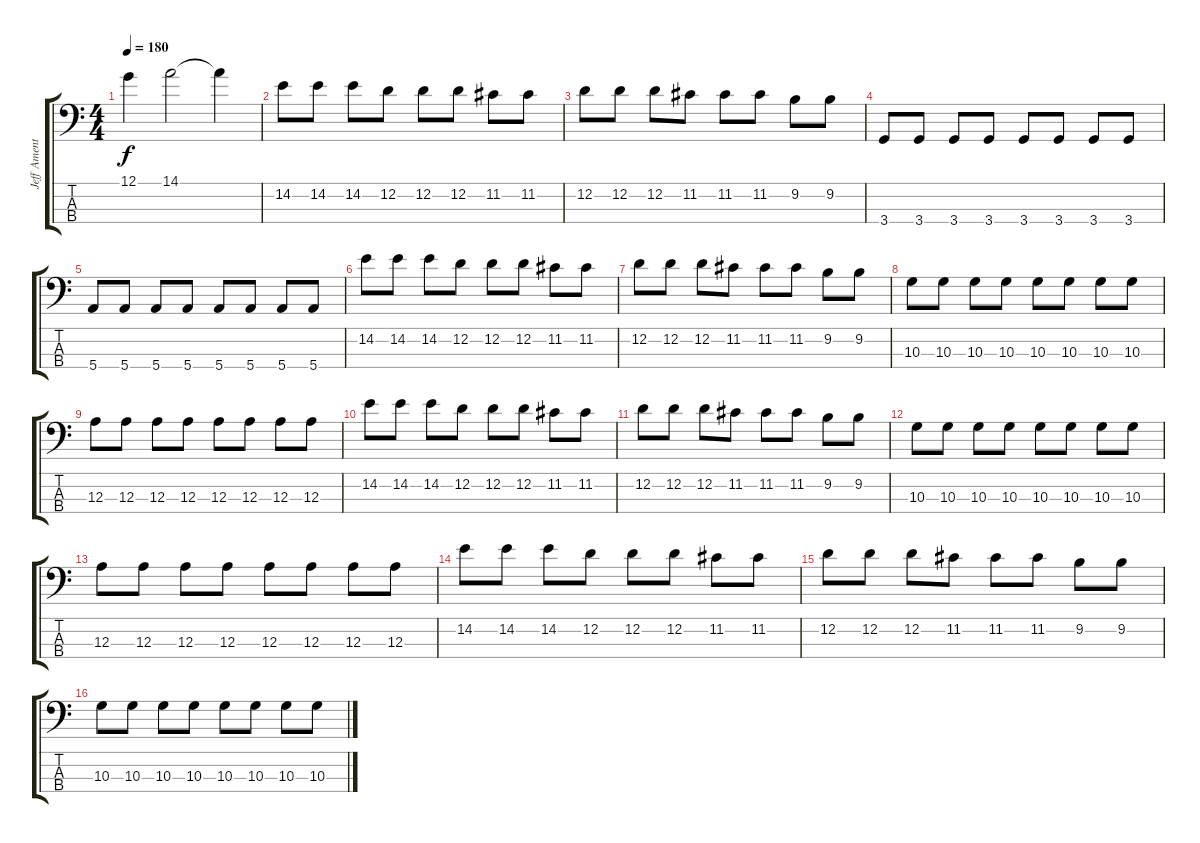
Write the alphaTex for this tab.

\track ("Jeff Ament" "Jeff Ament") {instrument electricbassfinger}
\staff {score tabs}
\tuning (G2 D2 A1 E1) {hide}
\ts (4 4)
\tempo 180
\clef f4
\ks c
12.1{t}.4{dy f} 14.1.2 14.1{t}.4 |
14.2.8 14.2.8 14.2.8 12.2.8 12.2.8 12.2.8 11.2.8 11.2.8 |
12.2.8 12.2.8 12.2.8 11.2.8 11.2.8 11.2.8 9.2.8 9.2.8 |
3.4.8 3.4.8 3.4.8 3.4.8 3.4.8 3.4.8 3.4.8 3.4.8 |
5.4.8 5.4.8 5.4.8 5.4.8 5.4.8 5.4.8 5.4.8 5.4.8 |
14.2.8 14.2.8 14.2.8 12.2.8 12.2.8 12.2.8 11.2.8 11.2.8 |
12.2.8 12.2.8 12.2.8 11.2.8 11.2.8 11.2.8 9.2.8 9.2.8 |
10.3.8 10.3.8 10.3.8 10.3.8 10.3.8 10.3.8 10.3.8 10.3.8 |
12.3.8 12.3.8 12.3.8 12.3.8 12.3.8 12.3.8 12.3.8 12.3.8 |
14.2.8 14.2.8 14.2.8 12.2.8 12.2.8 12.2.8 11.2.8 11.2.8 |
12.2.8 12.2.8 12.2.8 11.2.8 11.2.8 11.2.8 9.2.8 9.2.8 |
10.3.8 10.3.8 10.3.8 10.3.8 10.3.8 10.3.8 10.3.8 10.3.8 |
12.3.8 12.3.8 12.3.8 12.3.8 12.3.8 12.3.8 12.3.8 12.3.8 |
14.2.8 14.2.8 14.2.8 12.2.8 12.2.8 12.2.8 11.2.8 11.2.8 |
12.2.8 12.2.8 12.2.8 11.2.8 11.2.8 11.2.8 9.2.8 9.2.8 |
10.3.8 10.3.8 10.3.8 10.3.8 10.3.8 10.3.8 10.3.8 10.3.8
